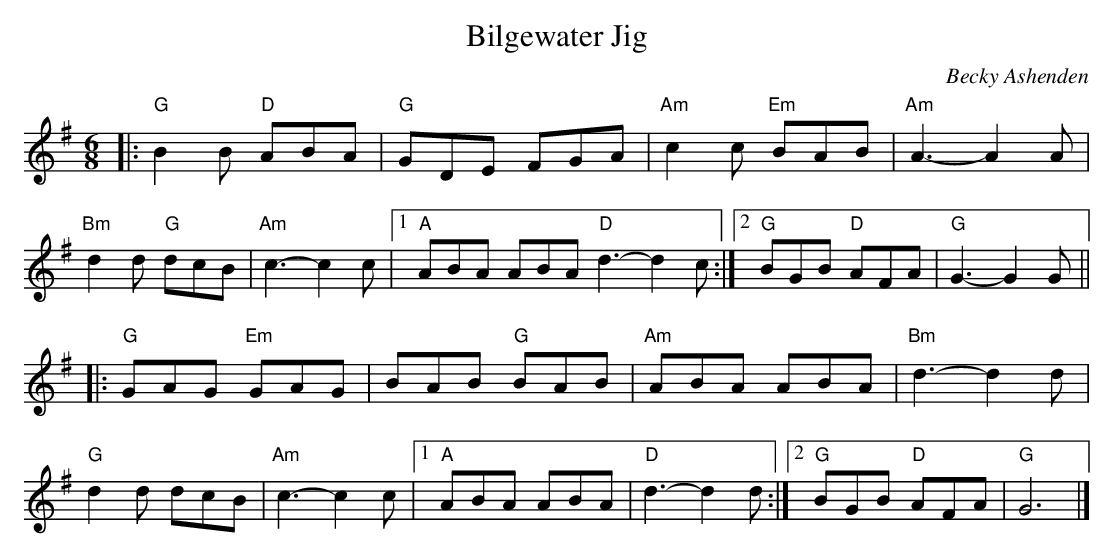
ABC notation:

X:1
T: Bilgewater Jig
C: Becky Ashenden
M: 6/8
L: 1/8
K: G
|: "G"B2B "D"ABA | "G"GDE FGA | "Am"c2c "Em"BAB | "Am"A3- A2A \
| "Bm"d2d "G"dcB | "Am"c3- c2c |1 "A"ABA ABA "D"d3- d2c :|2 "G"BGB "D"AFA | "G"G3- G2G ||
|: "G"GAG "Em"GAG | BAB "G"BAB | "Am"ABA ABA | "Bm"d3- d2d \
| "G"d2d dcB | "Am"c3- c2c |1 "A"ABA ABA | "D"d3- d2d :|2 "G"BGB "D"AFA | "G"G6 |]
